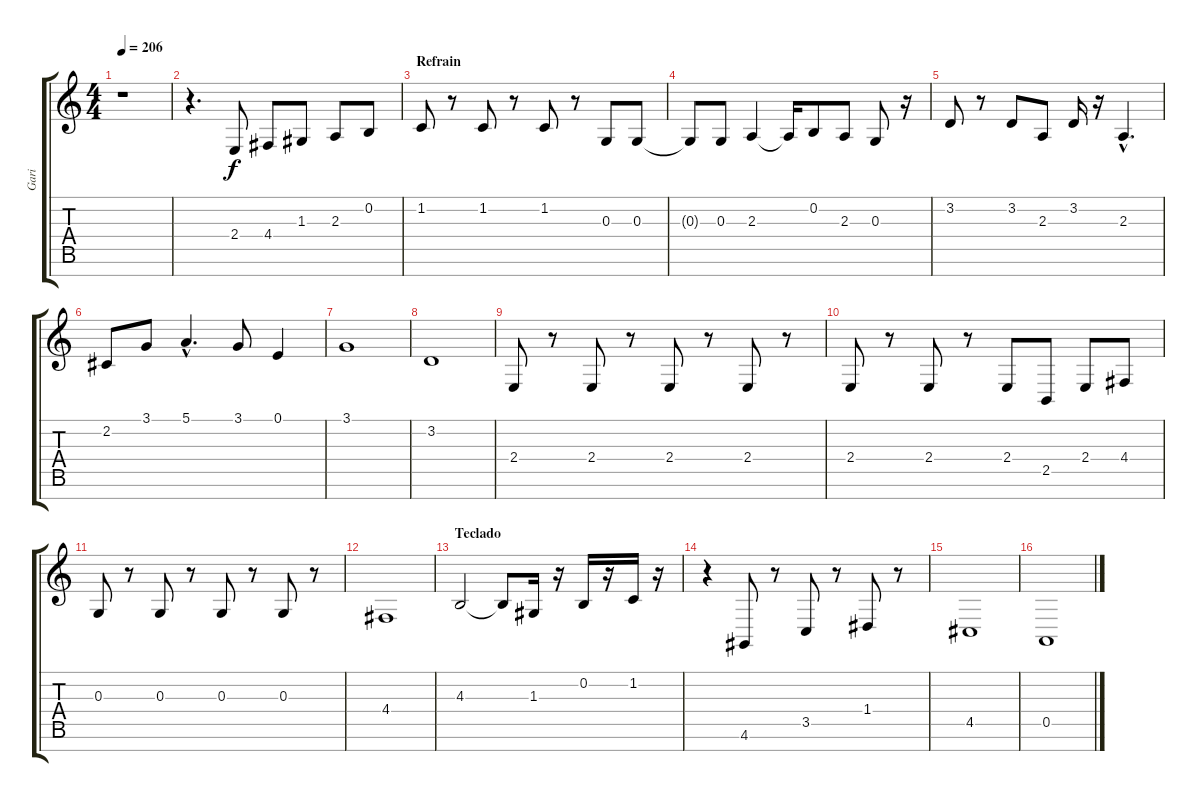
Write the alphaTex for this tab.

\track ("Gari" "Gari") {instrument trombone}
\staff {score tabs}
\tuning (E4 B3 G3 D3 A2 E2 B1) {hide}
\ts (4 4)
\tempo 206
\clef g2
\ks c
r.1{dy f} |
r.4{d} 2.4.8 4.4.8 1.3.8 2.3.8 0.2.8 |
\section ("" "Refrain")
1.2.8 r.8 1.2.8 r.8 1.2.8 r.8 0.3.8 0.3.8 |
0.3{t}.8 0.3.8 2.3.4 2.3{t}.16 0.2.8 2.3.8 0.3.8 r.16 |
3.2.8 r.8 3.2.8 2.3.8 3.2.16 r.16 2.3{hac}.4{d} |
2.2.8 3.1.8 5.1{hac}.4{d} 3.1.8 0.1.4 |
3.1.1 |
3.2.1 |
2.4.8 r.8 2.4.8 r.8 2.4.8 r.8 2.4.8 r.8 |
2.4.8 r.8 2.4.8 r.8 2.4.8 2.5.8 2.4.8 4.4.8 |
0.3.8 r.8 0.3.8 r.8 0.3.8 r.8 0.3.8 r.8 |
4.4.1 |
\section ("" "Teclado")
4.3.2 4.3{t}.8 1.3.16 r.16 0.2.16 r.16 1.2.16 r.16 |
r.4 4.6.8 r.8 3.5.8 r.8 1.4.8 r.8 |
4.5.1 |
0.5.1
